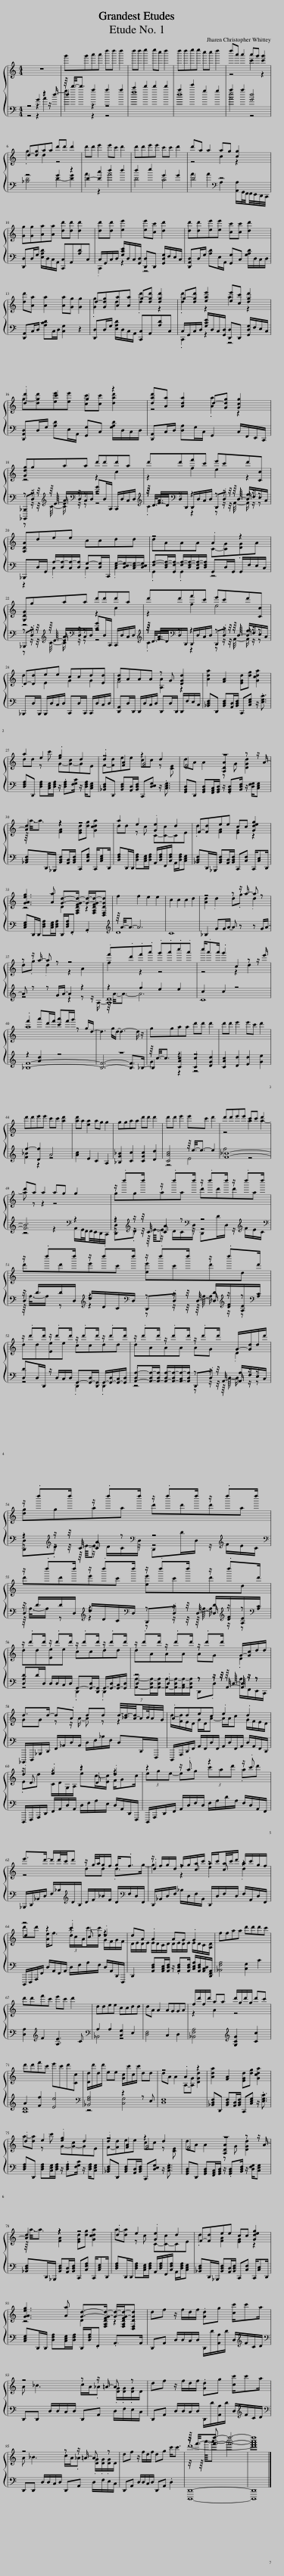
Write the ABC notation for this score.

X:1
%%score { ( 1 5 6 8 ) | ( 2 3 4 7 ) }
L:1/8
M:4/4
I:linebreak $
K:C
V:1 treble
V:5 treble
V:6 treble
V:8 treble
V:2 bass
V:3 bass
V:4 bass
V:7 bass
V:1
 z8 | g'g'a'a' d''d'' d''2 | d''d'' e''2 e''c'' d''2 | d''d''e''e'' c''c'' d''2 | d''a' a'2 a'g' [c'g']2 |$ %5
 d-[dg]aa d'd' d'2 | d'd' e'2 e'c' d'2 | d'd'e'e' c'c' d'2 | d'a a2 ag [cg]2 |$ [Gg][Gg][Aa][Aa] [dd'][dd'] [dd']2 | %10
 [dd'][dd'] [ee']2 [ee'][cc'] [dd']2 | [dd'][dd'][ee'][ee'] [cc'][cc'] [dd']2 |$ [dd'][Aa] [Aa]2 [Aa][Gg] [Gg]2 | d-[Gdg][Aa][Aa] g-[dgd'] [dgd']2 | g-[dgd'] [eae']2 [ee'][cc'] [dgd']2 |$ %15
 .[dd']2 c'2 g2 z2 | [dad'][Aa] [Ada]2 d-[Gdg] [Gcg]2 |$ [Gdg]gaa d'd'd'a | d'd'f'c' e'c'd'[Cc] |$ [A,DA]dee ccdd | %20
 z4 .A2 z2 |$ [G,DG]gaa d'd'd'a | d'd'f'c' e'c'd'[Cc] |$ D-[Dd]ee ccd[Ed] | [Ad]AAA z G [DGd]2 | %25
 [Ada]2 [FA]2 [EGd][dg] [Gcda]2 |$ a2 e2 .[eg]2 d2 | z4 z2 d2 | z8 |$ d2 z2 z4 | %30
 a2 e2 .[Ge]2 d2 | F-[Fd]ee cc [Gdeg]2 |$ [GAeg]3 [Aa] [Gd]->[F,A,DFG-d-] [Gd]/-[F,A,DFG-d-]/[D,F,DGd] | f2 f2 e2 e2 | c2 c2 c2 d2 | %35
 z4 z z/ a/- a z |$ z z/ a/- a z z4 | .f'.d'.f'.a' .g'.a'.c''.a' | c''/.a'a'/ .g'2 c2 z z/ e'/ |$ .f'2 a'd'/f'/ [c'a']f'/g'/ z g/d/- | %40
 d3 g/d/- d3- d/ z/ | ggaa d'd' d'2 | d'd' e'2 e'c' d'2 |$ d'd'e'e' c'c' [ad']2 | [ad']a [ea]2 ag g2 | %45
 ggaa d'd' d'2 | d'd' e'2 e'c' d'2 | d'd'e'e' c'c' d'2 |$ d'a a2 ag g2 | z/ .d''d''/ z/ .d''d''/ z/ .d''d''/ z/ .d''d''/ |$ %50
 z/ .d''d''/ z/ .d''d''/ z/ .d''d''/ z/ .d''d'/ |$ z/ .d'd'/ z/ .d'd'/ z/ .d'd'/ z/ .d'd'/ | z/ .d'd'/ z/ .d'd'/ z/ .d'd'/ G/-[Gd]/d/d'/ |$ z/ .d''d''/ z/ .d''d''/ z/ .d''d''/ z/ .d''d''/ |$ z/ .d''d''/ z/ .d''d''/ z/ .d''d''/ z/ .d''d'/ |$ %55
 z/ .d'd'/ z/ .d'd'/ z/ .d'd'/ z/ .d'd'/ | z/ .d'd'/ z/ .d'd'/ z/ .d'd'/ G/-[Gc]/d/d/ |$ d>d- d.A dd (7:8:7d/4-[_Bd-]3/8[A-d]/4A/4B/8A/4G/4 | .Adec .e2 .d2 |$ .d2 .e2 z2 .d2 | %60
 z2 z/ .a3/2 z2 z/ .c'3/2 |$ e'>d'- d'/d'/4c'/4d' z/ g/4a/4g/f/ g<.f | z/ f/g/d/ f/g/a/c'/ a/c'/a/4c'/4d'/ a/c'/g/f/ |$ d2 z2 .c'2 z2 | dA .A2 AG .G2 | %65
 ffaa d'd'd'c' |$ d'd'f'c' e'c' d'2 | ddee ccdd | dA A2 AGGA | f/d'/f/d'/ aa d'/g/d'/g/ d'c' |$ %70
 d'd'f'c' e'c'd'[Cc] | [Dd]/d'/d/d'/ ee [Gc]/c'/c/c'/ dd | z4 .A2 z2 | [Ada]2 [FA]2 [EGd][dg] [Gcda]2 |$ .d2 e2 .[eg]2 d2 | %75
 z4 z2 d2 | z8 |$ d2 z2 z4 | .d2 e2 .[Ge]2 d2 | F-[Fd]ee cc [Gdeg]2 |$ %80
 [GAeg]3 [Aa] [Gd]->[F,A,DFG-d-] [Gd]/-[F,A,DFG-d-]/[D,F,DGd] | df z/ f/d/f/ .[Gd]g [cc']/c'a/ |$ z4 z z/ =A/- A z | df z/ f/d/f/ .[Gd]g [cc']/c'a/ |$ z4 z z/ =A/- A z | %85
 df z/ f/d/f/ dg c'<c' | z/ d''3/2- d''6- | d''8 |] %88
V:2
 z4 G2 z2 | z/8 d'3/8-d'3/2 a2 a2 a2 | c'2 d'2 d'2 d'2 | a2 e'2 g2 g2 | a2 a2 [Gd]4 |$ %5
 z4 G2 z2 | D2- [Dc]2 d2 d2 | d2 e2 G2 G2 | D4[K:bass] z4 |$ [D,,D,]D,/G,/ [E,A,D]/D,/C,/A,,/ [C,,C,]A,,[A,D]C, | %10
 C,/G,,/C,/D,/ [G,CE]/D,/C,/[G,,D,]/ [D,,D,]D,, [G,,D,G,]/F,/E,/C,/ | [D,,A,,D,]D,/G,/ [A,D]E,/A,,/ [G,,G,]C, [G,A,D]/D,/C,/D,/ |$ [D,,A,,]C,/D,/ [A,CD]C,/D,/ [C,G,]2 z2 | [D,,D,]D,/G,/ [E,A,D]/D,/C,/A,,/ [C,,C,]A,,[A,D]C, | C,/G,,/C,/D,/ [G,CE]/D,/C,/[G,,D,]/ [D,,D,]D,, [G,,D,G,]/F,/E,/C,/ |$ %15
 [D,,A,,D,]D,/G,/ [A,D]E,/A,,/ [G,,G,]C, [G,A,D]/D,/C,/D,/ | [D,,A,,]C,/D,/ [D,A,]G,/C,/ G,,2 C,/F,,/E,,/C,,/ |$ z z/ z/4[K:treble] z/8 E/8- E/[K:bass] z/ z z4 |[K:treble] z/8 D3/8-D/[K:bass] z z2 z z/ z/4 z/8 D,/8- D,/ z/ z |$ _B,,,D,/G,,/ A,/-[D,A,-]/[C,A,-]/[D,A,]/ G,-[D,G,]/C,,/ [E,G,]/-[D,E,-G,-]/[C,E,-G,-]/[D,E,G,]/ | %20
 [F,A,]-[D,F,-A,-]/[G,,F,-A,]/ [F,A,]/-[D,F,-A,-]/[C,F,-A,-]/[D,F,A,]/ G,,D,/G,,/ G,,/F,/E,/C,/ |$ z z/ z/4[K:treble] z/8 E/8- E/[K:bass] z/ z z4 |[K:treble] z/8 D3/8-D/[K:bass] z z2 z z/ z/4 z/8 D,/8- D,/ z/ z |$ _B,,,D,/B,,,/ B,,,/D,/C,/D,/ C,,D,/C,,/ C,,/D,/C,/D,/ | [D,,A,,]D,/D,,/ D,,/D,/C,/D,/ D,,D,/D,,/ D,,/F,/E,/C,/ | %25
 [_B,,D,F,]D,, [B,,D,F,][A,,D,]/[B,,D,F,]/ C,,[C,E,G,] z/ .[E,G,C]3/2 |$ [D,F,A,]D,, [D,F,A,][C,E,G,]/[D,F,A,]/ z/ .[D,F,A,][F,G,C]/ z/ [D,F,A,]/[C,E,G,] | [_B,,D,F,]D,, [B,,D,F,][A,,D,]/[B,,D,F,]/ C,,[D,E,G,] z/ .[C,E,G,]3/2 | [G,,B,,D,]D,, [G,,B,,D,][F,,A,,C,]/[G,,B,,D,]/ z/ .[G,,B,,D,][B,,D,F,]/ z/ [D,F,G,]/[C,E,G,] |$ [_B,,D,F,]D,,/_B,,,/ [B,,D,F,][A,,D,]/[B,,D,F,]/ C,,[C,F,A,] C,,/[C,E,G,]D,,/ | %30
 [D,F,A,]D,,/D,,/ [D,F,A,][C,E,G,]/[D,F,A,]/ A,,/[D,F,A,]/F,,/[C,F,A,]/ A,,/[D,F,A,]/[C,E,G,] | [_B,,D,F,]D,,/_B,,,/ [B,,D,F,][A,,D,]/[B,,D,F,]/ C,,[C,F,] C,,/[C,E,]D,,/ |$ [C,E,G,]D,,/D,,/ [D,F,A,][C,E,G,]/[D,F,A,]/ D,,/[D,F,A,]/.F,, .A,,2 |[K:treble] z/8 A3/8-A3/2- A6 | C8 | %35
 _B,2 GG/A/- A z z G/A/- |$ A z z G/A/- A2 z2 | z2 f2 e2 e2 | c2 c2 z4 |$ z2 [Ad]2 z4 | %40
 z8 | z/8 c3/8-c3/2 [CAc]2 [Cc]2 [DGd]2 | [CAc]2 [Dd]2 [Ed]2 [Ge]2 |$ f2- [Df]2 A4 | [Ac]2 E2 C2 A,2 | %45
 [_B,G_B]2 [Cc]2 [CGc]2 [Dd]2 | [CAc]4 z/8 e3/8-e3/2- e2 | [F_B]8- |$ [FB]6[K:bass] z2 | z2[K:treble] A2[K:bass] z4[K:treble] |$ %50
[K:bass] z/4 D3/4D/D,/[K:treble] d/D/C/[K:bass]D,/ D,,.D, D/[K:treble][DF]/[A,E]/[K:bass][A,C]/ |$ [D,D]D,/D,,/ z/ D,/C,/D,/ G,,-[G,,-D,]/[D,,G,,]/ G,,/-[G,,-D,]/[G,,-C,]/[G,,D,]/ | [A,,A,]-[A,,-D,A,-]/[A,,-D,A,]/ [A,,A,]/-[A,,-D,A,-]/[A,,-C,A,-]/[A,,D,A,]/ D,,.D, A,/F,/E,/C,/ |$ z2[K:treble] A2[K:bass] z4[K:treble] |$[K:bass] z/4 D3/4D/D,/[K:treble] d/D/C/[K:bass]D,/ D,,.D, D/[K:treble][DF]/[A,E]/[K:bass][A,C]/ |$ %55
 [D,A,D]D/D,/ D,/D,/C,/D,/ G,,-[G,,-D,]/[D,,G,,]/ G,,/-[G,,-D,]/[G,,-C,]/[G,,D,]/ | z4 z z/ z/4 z/8 D,/8- D,/ z/ z |$ _B,,,,/D,,,/_B,,,/D,,/ F,,/_B,,/D,/B,,/ D,/F,/_B,/F,/ D,D,,/F,,,/ | D,,,/A,,,/D,,/F,,/ A,,/F,,/D,/F,,/ A,,/D,/F,,/A,,/ D,/A,,/F,,/D,,/ |$ D,,,/F,,,/A,,,/D,,/ F,,/A,,/D,/A,,/ D,/F,/A,/E,/ D,/A,,/D,,/F,,,/ | %60
 D,,,/A,,,/D,,/F,,/ A,,/D,/F,/D,/ F,/A,/D/A,/ F,/D,/A,,/F,,/ |$ _B,,,/D,,/_B,,/D,/ F,/_B,/[K:treble]D/B,/ D/F/_B/F/ D/[K:bass]F,/D,/F,,/ | D,,/_B,,/D,/F,/ _B,/D,/F,/B,,/ D,,/D,/F,/D,/ F,/A,,/D,/F,,/ |$ D,,,/F,,,/A,,,/F,,/ D,/A,,/F,,/A,,/ D,/F,/A,/F,/ D,/A,,/D,,/F,,,/ | D,,2 [A,,D,F,][A,,C,E,]/[A,,D,F,]/ z/ .[A,,D,F,][A,,D,F,]/ [C,E,A,]/[A,,D,F,]/[A,,C,D,]/[D,,F,,A,,]/ | %65
 [_B,,F,A,]4 [C,G,]2 C2 |$ [D,A,]2[K:treble] F2 [A,E]3 C |[K:bass] A,2 A,2 [C,G,]2 E,2 | [D,F,]4 C,2 D,2 | [_B,,F,A,]4[K:treble] [G,CG]2 [Cc]2 |$ %70
 A2 [Ff]2 [Ee]4 |[K:bass] [_B,,F,A,]4 z2 z E, | [D,F,]8 | [_B,,D,F,]D,, [B,,D,F,][A,,D,]/[B,,D,F,]/ C,,[C,E,G,] z/ .[E,G,C]3/2 |$ [D,F,A,]D,, [D,F,A,][C,E,G,]/[D,F,A,]/ z/ .[D,F,A,][F,G,C]/ z/ [D,F,A,]/[C,E,G,] | %75
 [_B,,D,F,]D,, [B,,D,F,][A,,D,]/[B,,D,F,]/ C,,[D,E,G,] z/ .[C,E,G,]3/2 | [G,,B,,D,]D,, [G,,B,,D,][F,,A,,C,]/[G,,B,,D,]/ z/ .[G,,B,,D,][B,,D,F,]/ z/ [D,F,G,]/[C,E,G,] |$ [_B,,D,F,]D,,/_B,,,/ [B,,D,F,][A,,D,]/[B,,D,F,]/ C,,[C,F,A,] C,,/[C,E,G,]D,,/ | [D,F,A,]D,,/D,,/ [D,F,A,][C,E,G,]/[D,F,A,]/ A,,/[D,F,A,]/F,,/[C,F,A,]/ A,,/[D,F,A,]/[C,E,G,] | [_B,,D,F,]D,,/_B,,,/ [B,,D,F,][A,,D,]/[B,,D,F,]/ C,,[C,F,] C,,/[C,E,]D,,/ |$ %80
 [C,E,G,]D,,/D,,/ [D,F,A,][C,E,G,]/[D,F,A,]/ D,,/[D,F,A,]/.F,, .A,,>A,, | D,,A,, D,/D,/C,/D,/ D,,/D/[A,,A,]/D/ D,/[K:treble]F/C/D/ |$[K:bass] D,,D,, D,/D,/C,/D,/ D,,A,, D,/F,/E,/C,/ | D,,A,, D,/D,/C,/D,/ D,,/D/[A,,A,]/D/ D,/[K:treble]F/C/D/ |$[K:bass] D,,D,, D,/D,/C,/D,/ D,,A,, D,/F,/E,/C,/ | %85
 D,,A,, D,/D,/C,/D,/ D,,A,, .D,2 | [D,,,D,,]8- | [D,,,D,,]8 |] %88
V:3
 z4 z2 A2 | g2 z2 z4 | f8 | d8 | [Ae]4 z4 |$ %5
 [_B,D]4 D2- [DG]2 | A2 z2 A4 | D4 C4 | A2 A2[K:bass] A,2 [A,,A,]/G,,/4F,,/4F,,/4E,,/4D,,/4C,,/4 |$ x8 | %10
 .C,,2 z2 z4 | x8 |$ x8 | x8 | .C,,2 z2 z4 |$ %15
 x8 | x8 |$ z z/ z/4[K:treble] C/4- C/[K:bass] z/ z z4 |[K:treble] .C2[K:bass] z2 z z/ z/4 A,,/4- A,,/ z/ z |$ z2 .C,2 .C,2 .C,2 | %20
 .G,,2 .G,,2 z4 |$ z z/ z/4[K:treble] C/4- C/[K:bass] z/ z z4 |[K:treble] .C2[K:bass] z2 z z/ z/4 A,,/4- A,,/ z/ z |$ x8 | x8 | %25
 x8 |$ x8 | x8 | x8 |$ x8 | %30
 x8 | x8 |$ x8 |[K:treble] D8 | x8 | %35
 x8 |$ x8 | z/8 A3/8-A3/2- A6 | C8 |$ x8 | %40
 x8 | G2 z2 z4 | x8 |$ [F_B]2 z2 z4 | x8 | %45
 x8 | z4 E4 | f4 z4 |$ z4 z2[K:bass] A,,/G,,/4F,,/4F,,/4E,,/4D,,/4C,,/4 | z[K:treble] z/ z/4 z/8 E/8-E3/2[K:bass] z/ z4[K:treble] |$ %50
[K:bass] z/8 A,3/8-A,/ z[K:treble] z2[K:bass] z z/ z/4 z/8 A,/8- A,/[K:treble] z/ z[K:bass] |$ z4 .D,,2 .D,,2 | z4 z z/ z/4 z/8 D,/8- D,/ z/ z |$ z[K:treble] z/ z/4 z/8 E/8-E3/2[K:bass] z/ z4[K:treble] |$[K:bass] z/8 A,3/8-A,/ z[K:treble] z2[K:bass] z z/ z/4 z/8 A,/8- A,/[K:treble] z/ z[K:bass] |$ %55
 z4 .D,,2 .D,,2 | [A,,A,]-[A,,-D,A,-]/[A,,-D,A,]/ [A,,A,]/-[A,,-D,A,-]/[A,,-C,A,-]/[A,,D,A,]/ D,,.D, A,/F,,/E,,/C,,/ |$ x8 | x8 |$ x8 | %60
 x8 |$ x3[K:treble] x7/2[K:bass] x3/2 | x8 |$ x8 | x8 | %65
 x8 |$ x2[K:treble] x6 |[K:bass] _B,,4 z4 | x8 | x4[K:treble] x4 |$ %70
 [A,D]8 |[K:bass] z4 [C,G,]4 | x8 | x8 |$ x8 | %75
 x8 | x8 |$ x8 | x8 | x8 |$ %80
 x8 | x13/2[K:treble] x3/2 |$[K:bass] x8 | x13/2[K:treble] x3/2 |$[K:bass] x8 | %85
 x8 | x8 | x8 |] %88
V:4
 z4 z2 z z/ d/- | d2 z2 z4 | x8 | x8 | x8 |$ %5
 x8 | x8 | x8 | x4[K:bass] x4 |$ x8 | %10
 x8 | x8 |$ x8 | x8 | x8 |$ %15
 x8 | x8 |$ [_B,,,,_B,,,].D,[K:treble] A/[K:bass]D,/C,/D,/ [CG]D,/C,,/ C,,/D,/C,/D,/ |[K:treble] z/4 [FA]3/4[K:bass]D,/D,,/ D,,/D,/C,/D,/ D,,.D, A,/F,/E,/C,/ |$ x8 | %20
 x8 |$ _B,,,.D,[K:treble] A/[K:bass]D,/C,/D,/ [CG]D,/C,,/ C,,/D,/C,/D,/ |[K:treble] z/4 [FA]3/4[K:bass]D,/D,,/ D,,/D,/C,/D,/ D,,.D, A,/F,/E,/C,/ |$ x8 | x8 | %25
 x8 |$ x8 | x8 | x8 |$ x8 | %30
 x8 | x8 |$ x8 |[K:treble] x8 | x8 | %35
 x8 |$ x8 | D8 | x8 |$ [_B,F]8- | %40
 [B,F]6- [B,F]>_B,- | B,2 z2 z4 | x8 |$ x8 | x8 | %45
 x8 | x8 | x8 |$ x6[K:bass] x2 | z[K:treble] z/ z/4 C/4- C z[K:bass] z4[K:treble] |$ %50
[K:bass] .D,2[K:treble] z2[K:bass] z z/ z/4 D,/4- D,/[K:treble] z/ z[K:bass] |$ x8 | .D,2 .D,2 z z/ z/4 A,,/4- A,,/ z/ z |$ z[K:treble] z/ z/4 C/4- C z[K:bass] z4[K:treble] |$[K:bass] .D,2[K:treble] z2[K:bass] z z/ z/4 D,/4- D,/[K:treble] z/ z[K:bass] |$ %55
 x8 | .D,2 .D,2 z z/ z/4 A,,/4- A,,/ z/ z |$ x8 | x8 |$ x8 | %60
 x8 |$ x3[K:treble] x7/2[K:bass] x3/2 | x8 |$ x8 | x8 | %65
 x8 |$ x2[K:treble] x6 |[K:bass] x8 | x8 | x4[K:treble] x4 |$ %70
 x8 |[K:bass] x8 | x8 | x8 |$ x8 | %75
 x8 | x8 |$ x8 | x8 | x8 |$ %80
 x8 | x13/2[K:treble] x3/2 |$[K:bass] x8 | x13/2[K:treble] x3/2 |$[K:bass] x8 | %85
 x8 | x8 | x8 |] %88
V:5
 x8 | x8 | x8 | x8 | z4 c'2 z2 |$ %5
 .g2 d2 z4 | x8 | x8 | z4 c2 z2 |$ x8 | %10
 x8 | x8 |$ x8 | .[Gg]2 d2 .[dd']2 z2 | .[dd']2 z2 a2 z2 |$ %15
 g-[dgd'][ee'][ee'] [cc'][cc'] [dad']2 | z4 .[Aa]2 z2 |$ z4 z2 c2 | z2 f2 e2 z2 |$ x8 | %20
 dAAA C-[CG].[DG]A |$ z4 z2 c2 | z2 f2 e4 |$ .d2 E2 G2 G2 | F4 [A,A]2 z2 | %25
 x8 |$ dd z c' G-[G-c]GE | F-[Fd]ee cc z [CE] | dA A2 z G [DGd]2 |$ z/8 a3/8-a3/2 [FA]2 [EGd][dg] [Gcda]2 | %30
 dd z c C-[C-c]CE | .d2 [FA]2 [EG]2 z2 |$ z4 D2 z2 | x8 | x8 | %35
 [Ad]2 .d2 d.g .d2 |$ d.g .d2 z2 A2 | f2 z2 z4 | z4 z2 d2 |$ a8 | %40
 x8 | x8 | x8 |$ x8 | x8 | %45
 x8 | x8 | z4 a2 a2- |$ a z z2 z4 | ggaa d'd'd'a |$ %50
 d'd'e'c' [ee']c'd'd |$ dd[Ee]e ccdd | dAAA AG .D2 |$ [dg]gaa d'd'd'a |$ d'd'e'c' [ee']c'd'd |$ %55
 dd[Ee]e ccdd | dAAA AG .D2 |$ GG z z/ A/- A z z2 | d/-[Fd]/E/D/ G/D/A- A/A/c G/F/E/D/ |$ .Ed C/D/G,/A,/ ec/-[Ec]/ F/Gc/ | %60
 (3ege- eg (3c'ad' .ad' |$ z4 dd .d>g- | g2 z2 .e2 .d2 |$ d'd' [Ae]<f (3d/c/A/c'/-[dc']/ G/F/G/F/ | D/E/D/E/ E/D/C/D/ D/E/D/E/ E/D/C/[A,D]/ | %65
 x8 |$ x8 | x8 | x8 | z2 A2 z4 |$ %70
 x8 | x8 | dA A2 A,-[A,G] [DGd]2 | x8 |$ a-[da] z c' G-[G-c]GE | %75
 F-[Fd]ee cc z [CE] | dA A2 z G [DGd]2 |$ z/8 a3/8-a3/2 [FA]2 [EGd][dg] [Gcda]2 | a-[da] z c C-[C-c]CE | .d2 [FA]2 [EG]2 z2 |$ %80
 z4 D2 z2 | x8 |$ A _B3 c/A/._A .[DG]/.[DG]/.[DG]/D/ | x8 |$ A _B3 c/A/._A .[DG]/.[DG]/.[DG]/D/ | %85
 x8 | z/4 z/8 a'/8-a'3/2- a'6- | a'8 |] %88
V:6
 x8 | x8 | x8 | x8 | x8 |$ %5
 x8 | x8 | x8 | x8 |$ x8 | %10
 x8 | x8 |$ x8 | x8 | x8 |$ %15
 x8 | x8 |$ x8 | x8 |$ x8 | %20
 x8 |$ x8 | x8 |$ x8 | x8 | %25
 x8 |$ x8 | .d2 [FA]2 [EG]4 | [DF]4 [A,DA]2 z z/ A/- |$ A2 z2 z4 | %30
 x8 | x8 |$ x8 | x8 | x8 | %35
 x8 |$ x8 | x8 | x8 |$ x8 | %40
 x8 | x8 | x8 |$ x8 | x8 | %45
 x8 | x8 | x8 |$ x8 | x8 |$ %50
 x8 |$ x8 | x8 |$ x8 |$ x8 |$ %55
 x8 | x8 |$ x8 | x8 |$ z/ D3/2 z2 z .D z2 | %60
 x8 |$ x8 | .d2 z c z c z2 |$ z4 z .c .d2 | x8 | %65
 x8 |$ x8 | x8 | x8 | x8 |$ %70
 x8 | x8 | x8 | x8 |$ x8 | %75
 .d2 [FA]2 [EG]4 | [DF]4 [A,DA]2 z z/ A/- |$ A2 z2 z4 | x8 | x8 |$ %80
 x8 | x8 |$ x8 | x8 |$ x8 | %85
 x8 | z/8 f'3/8-f'3/2- f'6- | f'8 |] %88
V:7
 x8 | x8 | x8 | x8 | x8 |$ %5
 x8 | x8 | x8 | x4[K:bass] x4 |$ x8 | %10
 x8 | x8 |$ x8 | x8 | x8 |$ %15
 x8 | x8 |$ x7/4[K:treble] x3/4[K:bass] x11/2 |[K:treble] x[K:bass] x7 |$ x8 | %20
 x8 |$ x7/4[K:treble] x3/4[K:bass] x11/2 |[K:treble] x[K:bass] x7 |$ x8 | x8 | %25
 x8 |$ x8 | x8 | x8 |$ x8 | %30
 x8 | x8 |$ x8 |[K:treble] x8 | x8 | %35
 x8 |$ z4 z2 z z/ A,/- | A,8 | x8 |$ x8 | %40
 x8 | x8 | x8 |$ x8 | x8 | %45
 x8 | x8 | x8 |$ x6[K:bass] x2 | [D,,D,][K:treble].D z/ D/C/[K:bass]D,/ D,,D/D,/ z/[K:treble] F/E/C/ |$ %50
[K:bass] x2[K:treble] x3/2[K:bass] x3[K:treble] x[K:bass] x/ |$ x8 | x8 |$ [D,,D,][K:treble].D z/ D/C/[K:bass]D,/ D,,D/D,/ z/[K:treble] F/E/C/ |$[K:bass] x2[K:treble] x3/2[K:bass] x3[K:treble] x[K:bass] x/ |$ %55
 x8 | x8 |$ x8 | x8 |$ x8 | %60
 x8 |$ x3[K:treble] x7/2[K:bass] x3/2 | x8 |$ x8 | x8 | %65
 x8 |$ x2[K:treble] x6 |[K:bass] x8 | x8 | x4[K:treble] x4 |$ %70
 x8 |[K:bass] x8 | x8 | x8 |$ x8 | %75
 x8 | x8 |$ x8 | x8 | x8 |$ %80
 x8 | x13/2[K:treble] x3/2 |$[K:bass] x8 | x13/2[K:treble] x3/2 |$[K:bass] x8 | %85
 x8 | x8 | x8 |] %88
V:8
 x8 | x8 | x8 | x8 | x8 |$ %5
 x8 | x8 | x8 | x8 |$ x8 | %10
 x8 | x8 |$ x8 | x8 | x8 |$ %15
 x8 | x8 |$ x8 | x8 |$ x8 | %20
 x8 |$ x8 | x8 |$ x8 | x8 | %25
 x8 |$ x8 | x8 | x8 |$ x8 | %30
 x8 | x8 |$ x8 | x8 | x8 | %35
 x8 |$ x8 | x8 | x8 |$ x8 | %40
 x8 | x8 | x8 |$ x8 | x8 | %45
 x8 | x8 | x8 |$ x8 | x8 |$ %50
 x8 |$ x8 | x8 |$ x8 |$ x8 |$ %55
 x8 | x8 |$ x8 | x8 |$ x8 | %60
 x8 |$ x8 | x8 |$ x8 | x8 | %65
 x8 |$ x8 | x8 | x8 | x8 |$ %70
 x8 | x8 | x8 | x8 |$ x8 | %75
 x8 | x8 |$ x8 | x8 | x8 |$ %80
 x8 | x8 |$ x8 | x8 |$ x8 | %85
 x8 | d'8- | d'8 |] %88
